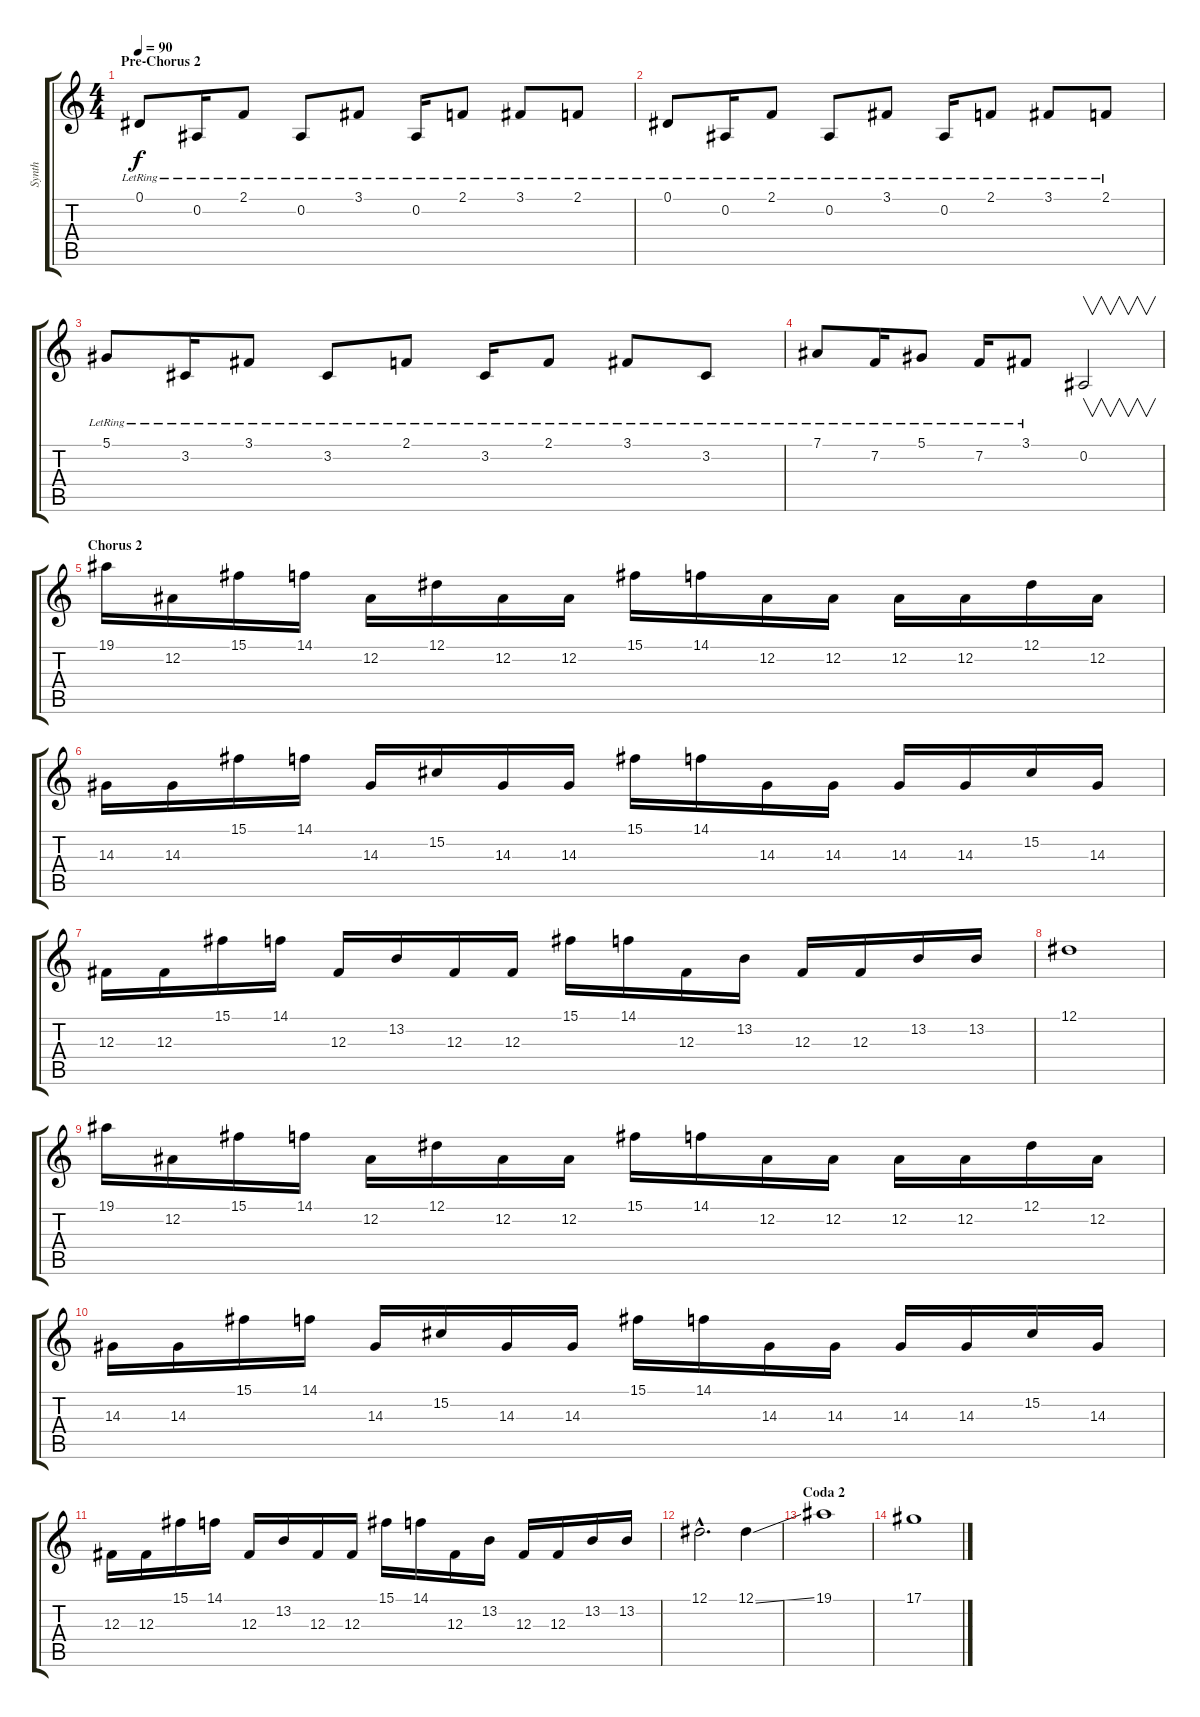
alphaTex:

\track ("Synth" "Synth") {instrument pad3polysynth}
\staff {score tabs}
\tuning (Eb4 Bb3 Gb3 Db3 Ab2 Eb2) {hide}
\ts (4 4)
\section ("" "Pre-Chorus 2")
\tempo 90
\clef g2
\ks c
0.1{lr}.8{dy f volume 13} 0.2{lr}.16 2.1{lr}.8 0.2{lr}.8 3.1{lr}.8 0.2{lr}.16 2.1{lr}.8 3.1{lr}.8 2.1{lr}.8 |
0.1{lr}.8 0.2{lr}.16 2.1{lr}.8 0.2{lr}.8 3.1{lr}.8 0.2{lr}.16 2.1{lr}.8 3.1{lr}.8 2.1{lr}.8 |
5.1{lr}.8 3.2{lr}.16 3.1{lr}.8 3.2{lr}.8 2.1{lr}.8 3.2{lr}.16 2.1{lr}.8 3.1{lr}.8 3.2{lr}.8 |
7.1{lr}.8 7.2{lr}.16 5.1{lr}.8 7.2{lr}.16 3.1{lr}.8 0.2.2{v} |
\section ("" "Chorus 2")
19.1.16 12.2.16 15.1.16 14.1.16 12.2.16 12.1.16 12.2.16 12.2.16 15.1.16 14.1.16 12.2.16 12.2.16 12.2.16 12.2.16 12.1.16 12.2.16 |
14.3.16 14.3.16 15.1.16 14.1.16 14.3.16 15.2.16 14.3.16 14.3.16 15.1.16 14.1.16 14.3.16 14.3.16 14.3.16 14.3.16 15.2.16 14.3.16 |
12.3.16 12.3.16 15.1.16 14.1.16 12.3.16 13.2.16 12.3.16 12.3.16 15.1.16 14.1.16 12.3.16 13.2.16 12.3.16 12.3.16 13.2.16 13.2.16 |
12.1.1 |
19.1.16 12.2.16 15.1.16 14.1.16 12.2.16 12.1.16 12.2.16 12.2.16 15.1.16 14.1.16 12.2.16 12.2.16 12.2.16 12.2.16 12.1.16 12.2.16 |
14.3.16 14.3.16 15.1.16 14.1.16 14.3.16 15.2.16 14.3.16 14.3.16 15.1.16 14.1.16 14.3.16 14.3.16 14.3.16 14.3.16 15.2.16 14.3.16 |
12.3.16 12.3.16 15.1.16 14.1.16 12.3.16 13.2.16 12.3.16 12.3.16 15.1.16 14.1.16 12.3.16 13.2.16 12.3.16 12.3.16 13.2.16 13.2.16 |
12.1{hac}.2{d} 12.1{ss}.4 |
\section ("" "Coda 2")
19.1.1 |
17.1.1
